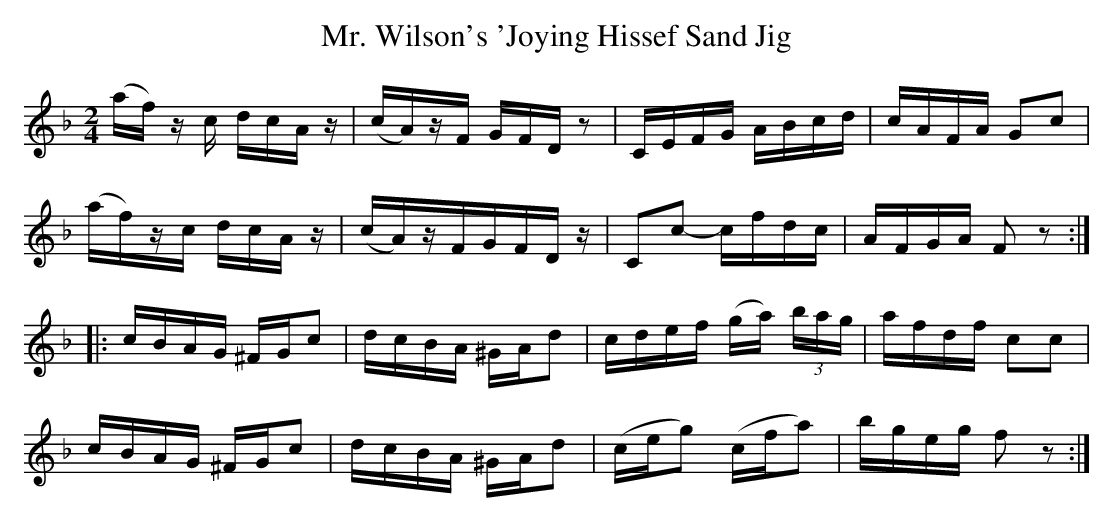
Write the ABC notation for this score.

X:1
T:Mr. Wilson's 'Joying Hissef Sand Jig
M:2/4
L:1/8
K:F
(a/f/) z/c/ d/c/A/z/|(c/A/)z/F/ G/F/D/z|C/E/F/G/ A/B/c/d/|c/A/F/A/ Gc|
(a/f/)z/c/ d/c/A/z/|(c/A/)z/F/G/F/D/z/|Cc- c/f/d/c/|A/F/G/A/ Fz:|
|:c/B/A/G/ ^F/G/-c|d/c/B/A/ ^G/A/-d|c/d/e/f/ (g/a/) (3b/a/g/|a/f/d/f/ cc|
c/B/A/G/ ^F/G/-c|d/c/B/A/ ^G/A/-d|(c/e/g) (c/f/a)|b/g/e/g/ fz:|
